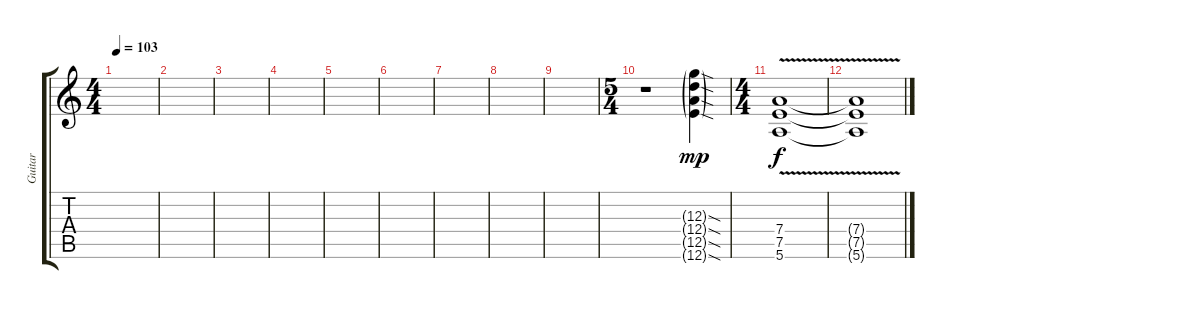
\track ("Guitar" "Guitar") {instrument distortionguitar}
\staff {score tabs}
\tuning (E4 B3 G3 D3 A2 E2) {hide}
\ts (4 4)
\tempo 103
\clef g2
\ks c
|
|
|
|
|
|
|
|
|
\ts (5 4)
r.1 (12.3{sod g} 12.4{sod g} 12.5{sod g} 12.6{sod g}).4{dy mp} |
\ts (4 4)
(7.4 7.5{v} 5.6).1{dy f volume 13} |
(7.4{t} 7.5{t} 5.6{t}).1
